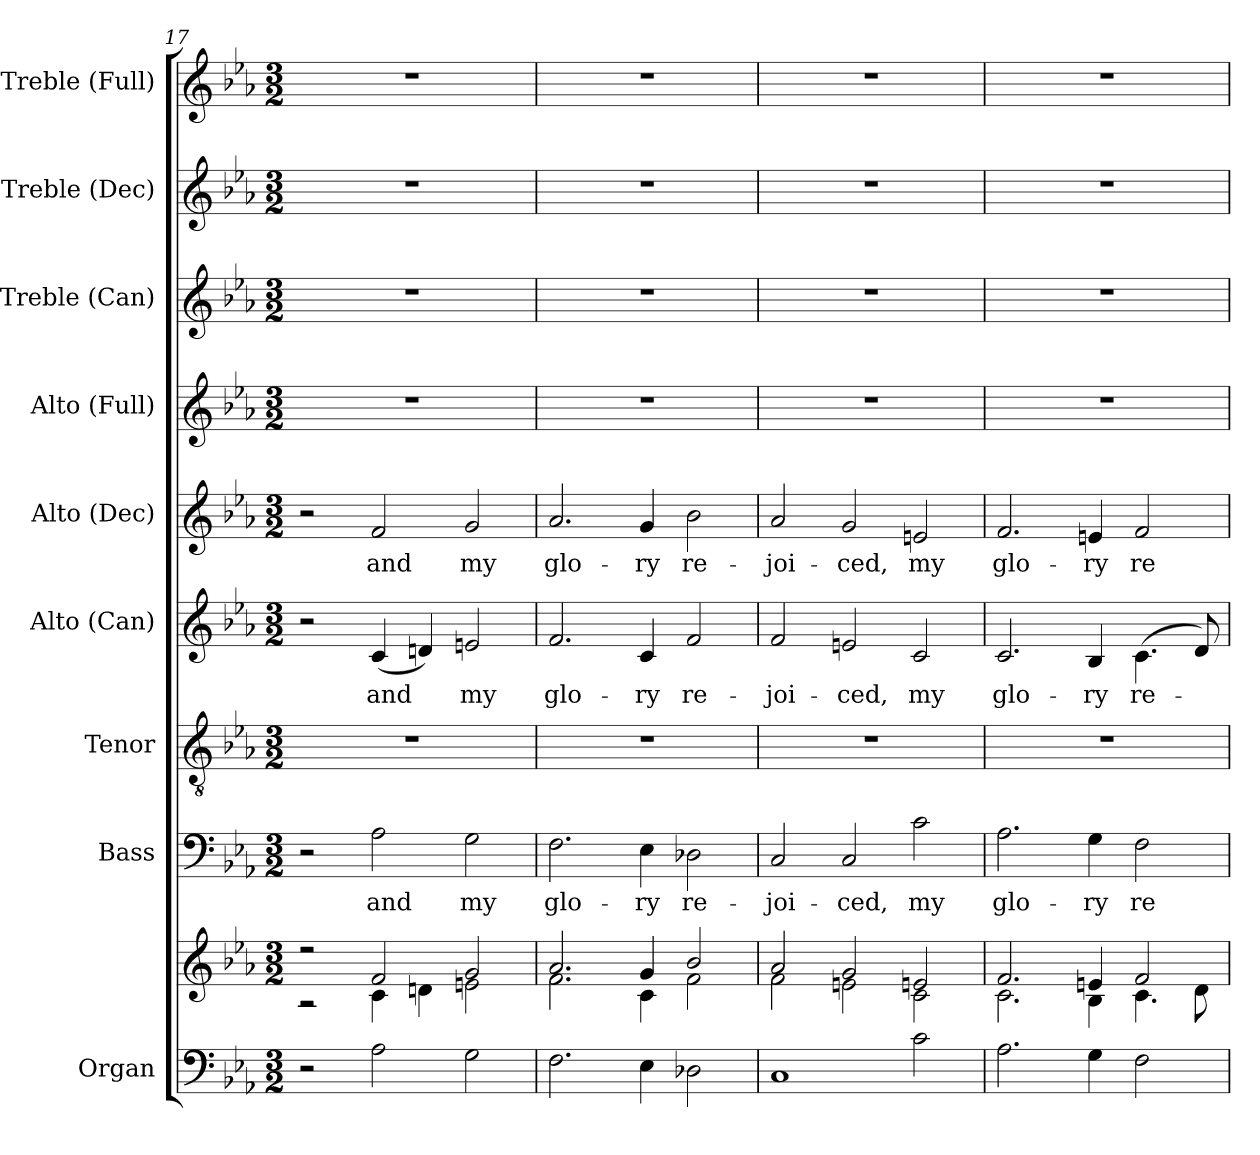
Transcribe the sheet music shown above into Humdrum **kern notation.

**kern	**kern	**kern	**text	**kern	**kern	**text	**kern	**text	**kern	**kern	**kern	**kern
*part9	*part9	*part8	*part8	*part7	*part6	*part6	*part5	*part5	*part4	*part3	*part2	*part1
*staff10	*staff9	*staff8	*staff8	*staff7	*staff6	*staff6	*staff5	*staff5	*staff4	*staff3	*staff2	*staff1
*I"Organ	*	*I"Bass	*	*I"Tenor	*I"Alto (Can)	*	*I"Alto (Dec)	*	*I"Alto (Full)	*I"Treble (Can)	*I"Treble (Dec)	*I"Treble (Full)
*I'Org.	*	*I'B.	*	*I'T.	*I'A. (C)	*	*I'A. (D)	*	*I'A. (F)	*I'Tr. (C)	*I'Tr. (D)	*I'Tr. (F)
*clefF4	*clefG2	*clefF4	*	*clefGv2	*clefG2	*	*clefG2	*	*clefG2	*clefG2	*clefG2	*clefG2
*	*	*	*	*ITrd7c12	*	*	*	*	*	*	*	*
*k[b-e-a-]	*k[b-e-a-]	*k[b-e-a-]	*	*k[b-e-a-]	*k[b-e-a-]	*	*k[b-e-a-]	*	*k[b-e-a-]	*k[b-e-a-]	*k[b-e-a-]	*k[b-e-a-]
*E-:	*E-:	*E-:	*	*E-:	*E-:	*	*E-:	*	*E-:	*E-:	*E-:	*E-:
*M3/2	*M3/2	*M3/2	*	*M3/2	*M3/2	*	*M3/2	*	*M3/2	*M3/2	*M3/2	*M3/2
=17	=17	=17	=17	=17	=17	=17	=17	=17	=17	=17	=17	=17
*	*^	*	*	*	*	*	*	*	*	*	*	*
!	!	!	!	!	!LO:N:vis=1	!	!	!	!	!LO:N:vis=1	!LO:N:vis=1	!LO:N:vis=1	!LO:N:vis=1
2r	2r	2r	2r	.	1.r	2r	.	2r	.	1.r	1.r	1.r	1.r
!	!	!	!	!LO:LY:b:color=#000000	!	!	!	!	!	!	!	!	!
!	!	!	!	!	!	!	!LO:LY:b:color=#000000	!	!	!	!	!	!
!	!	!	!	!	!	!	!	!	!LO:LY:b:color=#000000	!	!	!	!
2A-i\	2fi/	4ci\	2A-i\	and	.	(4ci/	and	2fi/	and	.	.	.	.
.	.	4dni\	.	.	.	4dni/)	.	.	.	.	.	.	.
!	!	!	!	!LO:LY:b:color=#000000	!	!	!	!	!	!	!	!	!
!	!	!	!	!	!	!	!LO:LY:b:color=#000000	!	!	!	!	!	!
!	!	!	!	!	!	!	!	!	!LO:LY:b:color=#000000	!	!	!	!
2Gi\	2gi/	2eni\	2Gi\	my	.	2eni/	my	2gi/	my	.	.	.	.
=18	=18	=18	=18	=18	=18	=18	=18	=18	=18	=18	=18	=18	=18
!	!	!	!	!LO:LY:b:color=#000000	!LO:N:vis=1	!	!	!	!	!	!	!	!
!	!	!	!	!	!	!	!LO:LY:b:color=#000000	!	!	!	!	!	!
!	!	!	!	!	!	!	!	!	!LO:LY:b:color=#000000	!LO:N:vis=1	!LO:N:vis=1	!LO:N:vis=1	!LO:N:vis=1
2.Fi\	2.a-i/	2.fi\	2.Fi\	glo-	1.r	2.fi/	glo-	2.a-i/	glo-	1.r	1.r	1.r	1.r
!	!	!	!	!LO:LY:b:color=#000000	!	!	!	!	!	!	!	!	!
!	!	!	!	!	!	!	!LO:LY:b:color=#000000	!	!	!	!	!	!
!	!	!	!	!	!	!	!	!	!LO:LY:b:color=#000000	!	!	!	!
4E-i\	4gi/	4ci\	4E-i\	-ry	.	4ci/	-ry	4gi/	-ry	.	.	.	.
!	!	!	!	!LO:LY:b:color=#000000	!	!	!	!	!	!	!	!	!
!	!	!	!	!	!	!	!LO:LY:b:color=#000000	!	!	!	!	!	!
!	!	!	!	!	!	!	!	!	!LO:LY:b:color=#000000	!	!	!	!
2D-Xi\	2b-i/	2fi\	2D-Xi\	re-	.	2fi/	re-	2b-i\	re-	.	.	.	.
=19	=19	=19	=19	=19	=19	=19	=19	=19	=19	=19	=19	=19	=19
!	!	!	!	!LO:LY:b:color=#000000	!LO:N:vis=1	!	!	!	!	!	!	!	!
!	!	!	!	!	!	!	!LO:LY:b:color=#000000	!	!	!	!	!	!
!	!	!	!	!	!	!	!	!	!LO:LY:b:color=#000000	!LO:N:vis=1	!LO:N:vis=1	!LO:N:vis=1	!LO:N:vis=1
1Ci	2a-i/	2fi\	2Ci/	-joi-	1.r	2fi/	-joi-	2a-i/	-joi-	1.r	1.r	1.r	1.r
!	!	!	!	!LO:LY:b:color=#000000	!	!	!	!	!	!	!	!	!
!	!	!	!	!	!	!	!LO:LY:b:color=#000000	!	!	!	!	!	!
!	!	!	!	!	!	!	!	!	!LO:LY:b:color=#000000	!	!	!	!
.	2gi/	2eni\	2Ci/	-ced,	.	2eni/	-ced,	2gi/	-ced,	.	.	.	.
!	!	!	!	!LO:LY:b:color=#000000	!	!	!	!	!	!	!	!	!
!	!	!	!	!	!	!	!LO:LY:b:color=#000000	!	!	!	!	!	!
!	!	!	!	!	!	!	!	!	!LO:LY:b:color=#000000	!	!	!	!
2ci\	2eni/	2ci\	2ci\	my	.	2ci/	my	2eni/	my	.	.	.	.
=20	=20	=20	=20	=20	=20	=20	=20	=20	=20	=20	=20	=20	=20
!	!	!	!	!LO:LY:b:color=#000000	!LO:N:vis=1	!	!	!	!	!	!	!	!
!	!	!	!	!	!	!	!LO:LY:b:color=#000000	!	!	!	!	!	!
!	!	!	!	!	!	!	!	!	!LO:LY:b:color=#000000	!LO:N:vis=1	!LO:N:vis=1	!LO:N:vis=1	!LO:N:vis=1
2.A-i\	2.fi/	2.ci\	2.A-i\	glo-	1.r	2.ci/	glo-	2.fi/	glo-	1.r	1.r	1.r	1.r
!	!	!	!	!LO:LY:b:color=#000000	!	!	!	!	!	!	!	!	!
!	!	!	!	!	!	!	!LO:LY:b:color=#000000	!	!	!	!	!	!
!	!	!	!	!	!	!	!	!	!LO:LY:b:color=#000000	!	!	!	!
4Gi\	4eni/	4B-i\	4Gi\	-ry	.	4B-i/	-ry	4eni/	-ry	.	.	.	.
!	!	!	!	!LO:LY:b:color=#000000	!	!	!	!	!	!	!	!	!
!	!	!	!	!	!	!	!LO:LY:b:color=#000000	!	!	!	!	!	!
!	!	!	!	!	!	!	!	!	!LO:LY:b:color=#000000	!	!	!	!
2Fi\	2fi/	4.ci\	2Fi\	re-	.	(4.ci\	re-	2fi/	re-	.	.	.	.
.	.	8di\	.	.	.	8di/)	.	.	.	.	.	.	.
*	*v	*v	*	*	*	*	*	*	*	*	*	*	*
=	=	=	=	=	=	=	=	=	=	=	=	=
*-	*-	*-	*-	*-	*-	*-	*-	*-	*-	*-	*-	*-
